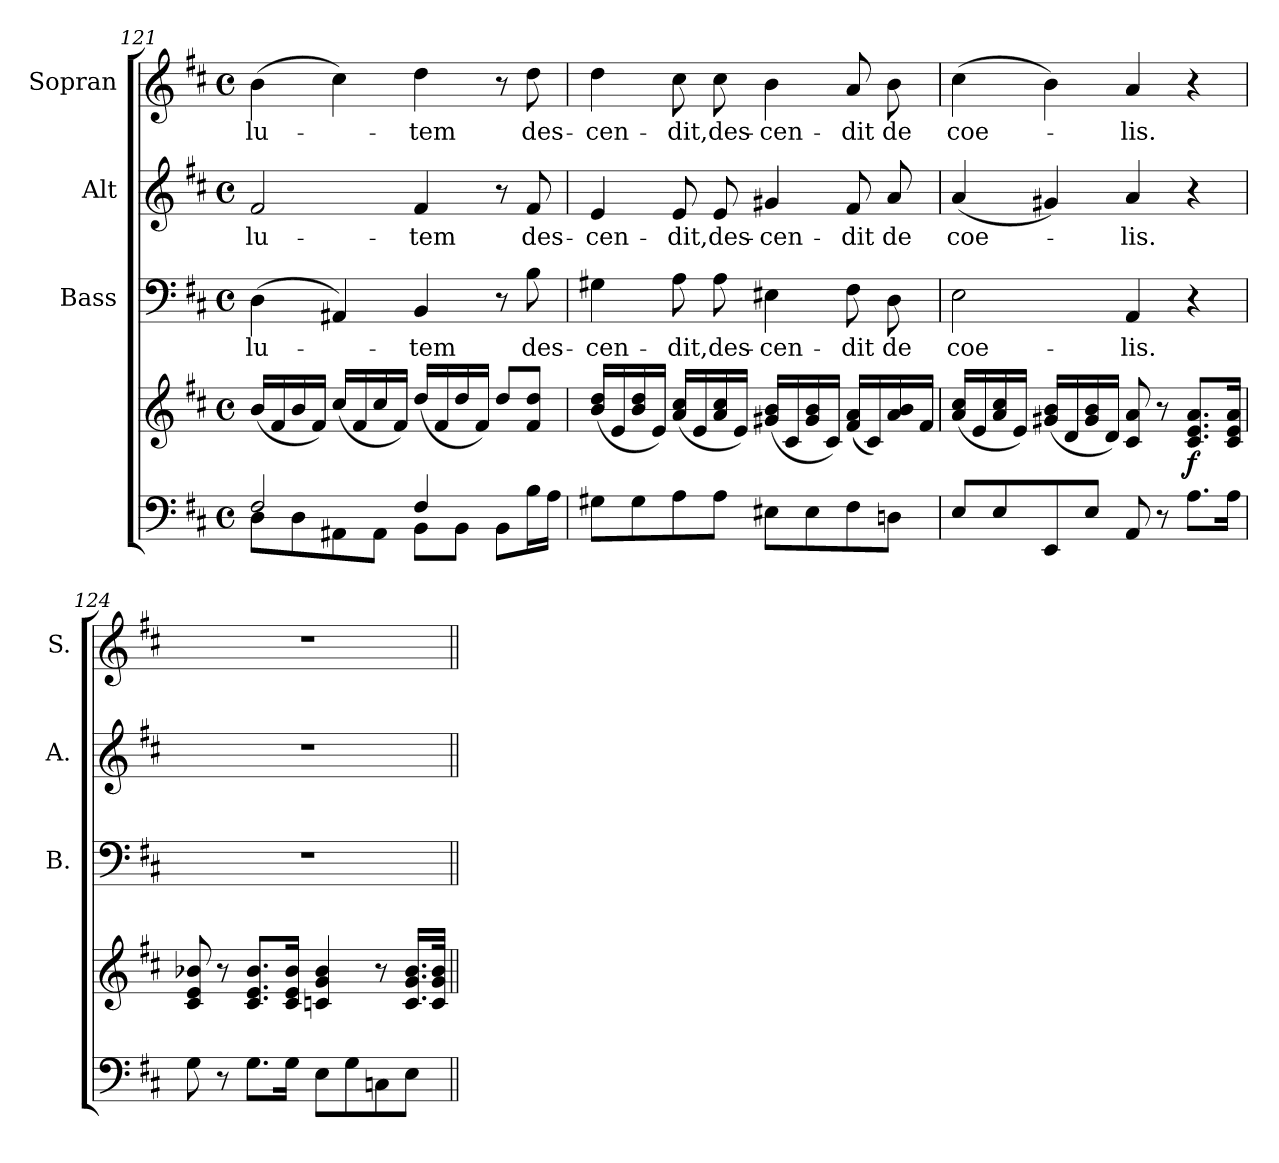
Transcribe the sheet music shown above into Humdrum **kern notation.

**kern	**kern	**dynam	**kern	**text	**kern	**text	**kern	**text
*part4	*part4	*part4	*part3	*part3	*part2	*part2	*part1	*part1
*staff5	*staff4	*staff4/5	*staff3	*staff3	*staff2	*staff2	*staff1	*staff1
*	*	*	*I"Bass	*	*I"Alt	*	*I"Sopran	*
*	*	*	*I'B.	*	*I'A.	*	*I'S.	*
*clefF4	*clefG2	*	*clefF4	*	*clefG2	*	*clefG2	*
*k[f#c#]	*k[f#c#]	*	*k[f#c#]	*	*k[f#c#]	*	*k[f#c#]	*
*D:	*D:	*	*D:	*	*D:	*	*D:	*
*M4/4	*M4/4	*	*M4/4	*	*M4/4	*	*M4/4	*
*met(c)	*met(c)	*	*met(c)	*	*met(c)	*	*met(c)	*
=121	=121	=121	=121	=121	=121	=121	=121	=121
*^	*	*	*	*	*	*	*	*
!	!	!	!	!	!LO:LY:b	!	!LO:LY:b	!	!LO:LY:b
2F#/	8D\L	(<16b/LL	.	(>4D\	-lu-	2f#/	-lu-	(>4b\	-lu-
.	.	16f#/	.	.	.	.	.	.	.
.	8D\	16b/	.	.	.	.	.	.	.
.	.	16f#/JJ)	.	.	.	.	.	.	.
.	8AA#X\	(<16cc#/LL	.	4AA#X/)	.	.	.	4cc#\)	.
.	.	16f#/	.	.	.	.	.	.	.
.	8AA#\J	16cc#/	.	.	.	.	.	.	.
.	.	16f#/JJ)	.	.	.	.	.	.	.
!	!	!	!	!	!LO:LY:b	!	!LO:LY:b	!	!LO:LY:b
4F#/	8BB\L	(<16dd/LL	.	4BB/	-tem	4f#/	-tem	4dd\	-tem
.	.	16f#/	.	.	.	.	.	.	.
.	8BB\J	16dd/	.	.	.	.	.	.	.
.	.	16f#/JJ)	.	.	.	.	.	.	.
4ryy	8BB\L	8dd/L	.	8r	.	8r	.	8r	.
!	!	!	!	!	!LO:LY:b	!	!LO:LY:b	!	!LO:LY:b
.	16B\L	8f#/ 8dd/J	.	8B\	des-	8f#/	des-	8dd\	des-
.	16A\JJ	.	.	.	.	.	.	.	.
=122	=122	=122	=122	=122	=122	=122	=122	=122	=122
!	!	!	!	!	!LO:LY:b	!	!LO:LY:b	!	!LO:LY:b
*v	*v	*	*	*	*	*	*	*	*
8G#X\L	(<16b/ 16dd/LL	.	4G#X\	-cen-	4e/	-cen-	4dd\	-cen-
.	16e/	.	.	.	.	.	.	.
8G#\	16b/ 16dd/	.	.	.	.	.	.	.
.	16e/JJ)	.	.	.	.	.	.	.
!	!	!	!	!LO:LY:b	!	!LO:LY:b	!	!LO:LY:b
8A\	(<16a/ 16cc#/LL	.	8A\	-dit,	8e/	-dit,	8cc#\	-dit,
.	16e/	.	.	.	.	.	.	.
!	!	!	!	!LO:LY:b	!	!LO:LY:b	!	!LO:LY:b
8A\J	16a/ 16cc#/	.	8A\	des-	8e/	des-	8cc#\	des-
.	16e/JJ)	.	.	.	.	.	.	.
!	!	!	!	!LO:LY:b	!	!LO:LY:b	!	!LO:LY:b
8E#X\L	(<16g#X/ 16b/LL	.	4E#X\	-cen-	4g#X/	-cen-	4b\	-cen-
.	16c#/	.	.	.	.	.	.	.
8E#\	16g#/ 16b/	.	.	.	.	.	.	.
.	16c#/JJ)	.	.	.	.	.	.	.
!	!	!	!	!LO:LY:b	!	!LO:LY:b	!	!LO:LY:b
8F#\	(<16f#/ 16a/LL	.	8F#\	-dit	8f#/	-dit	8a/	-dit
.	16c#/)	.	.	.	.	.	.	.
!	!	!	!	!LO:LY:b	!	!LO:LY:b	!	!LO:LY:b
8Dn\J	16a/ 16b/	.	8D\	de	8a/	de	8b\	de
.	16f#/JJ	.	.	.	.	.	.	.
!!LO:PB:g=z
=123	=123	=123	=123	=123	=123	=123	=123	=123
!	!	!	!	!LO:LY:b	!	!LO:LY:b	!	!LO:LY:b
8E/L	(<16a/ 16cc#/LL	.	2E\	coe-	(<4a/	coe-	(>4cc#\	coe-
.	16e/	.	.	.	.	.	.	.
8E/	16a/ 16cc#/	.	.	.	.	.	.	.
.	16e/JJ)	.	.	.	.	.	.	.
8EE/	(<16g#X/ 16b/LL	.	.	.	4g#X/)	.	4b\)	.
.	16d/	.	.	.	.	.	.	.
8E/J	16g#/ 16b/	.	.	.	.	.	.	.
.	16d/JJ)	.	.	.	.	.	.	.
!	!	!	!	!LO:LY:b	!	!LO:LY:b	!	!LO:LY:b
8AA/	8c#/ 8a/	.	4AA/	-lis.	4a/	-lis.	4a/	-lis.
8r	8r	.	.	.	.	.	.	.
!	!	!LO:DY:b	!	!	!	!	!	!
8.A\L	8.c#/ 8.e/ 8.a/L	f	4r	.	4r	.	4r	.
16A\Jk	16c#/ 16e/ 16a/Jk	.	.	.	.	.	.	.
=124	=124	=124	=124	=124	=124	=124	=124	=124
8G\	8c#/ 8e/ 8b-X/	.	1r	.	1r	.	1r	.
8r	8r	.	.	.	.	.	.	.
8.G\L	8.c#/ 8.e/ 8.b-/L	.	.	.	.	.	.	.
16G\Jk	16c#/ 16e/ 16b-/Jk	.	.	.	.	.	.	.
8E\L	4cn/ 4g/ 4b-/	.	.	.	.	.	.	.
8G\	.	.	.	.	.	.	.	.
8Cn\	8r	.	.	.	.	.	.	.
8E\J	16.c/ 16.g/ 16.b-/LL	.	.	.	.	.	.	.
.	32c/ 32g/ 32b-/JJk	.	.	.	.	.	.	.
=||	=||	=||	=||	=||	=||	=||	=||	=||
*-	*-	*-	*-	*-	*-	*-	*-	*-
